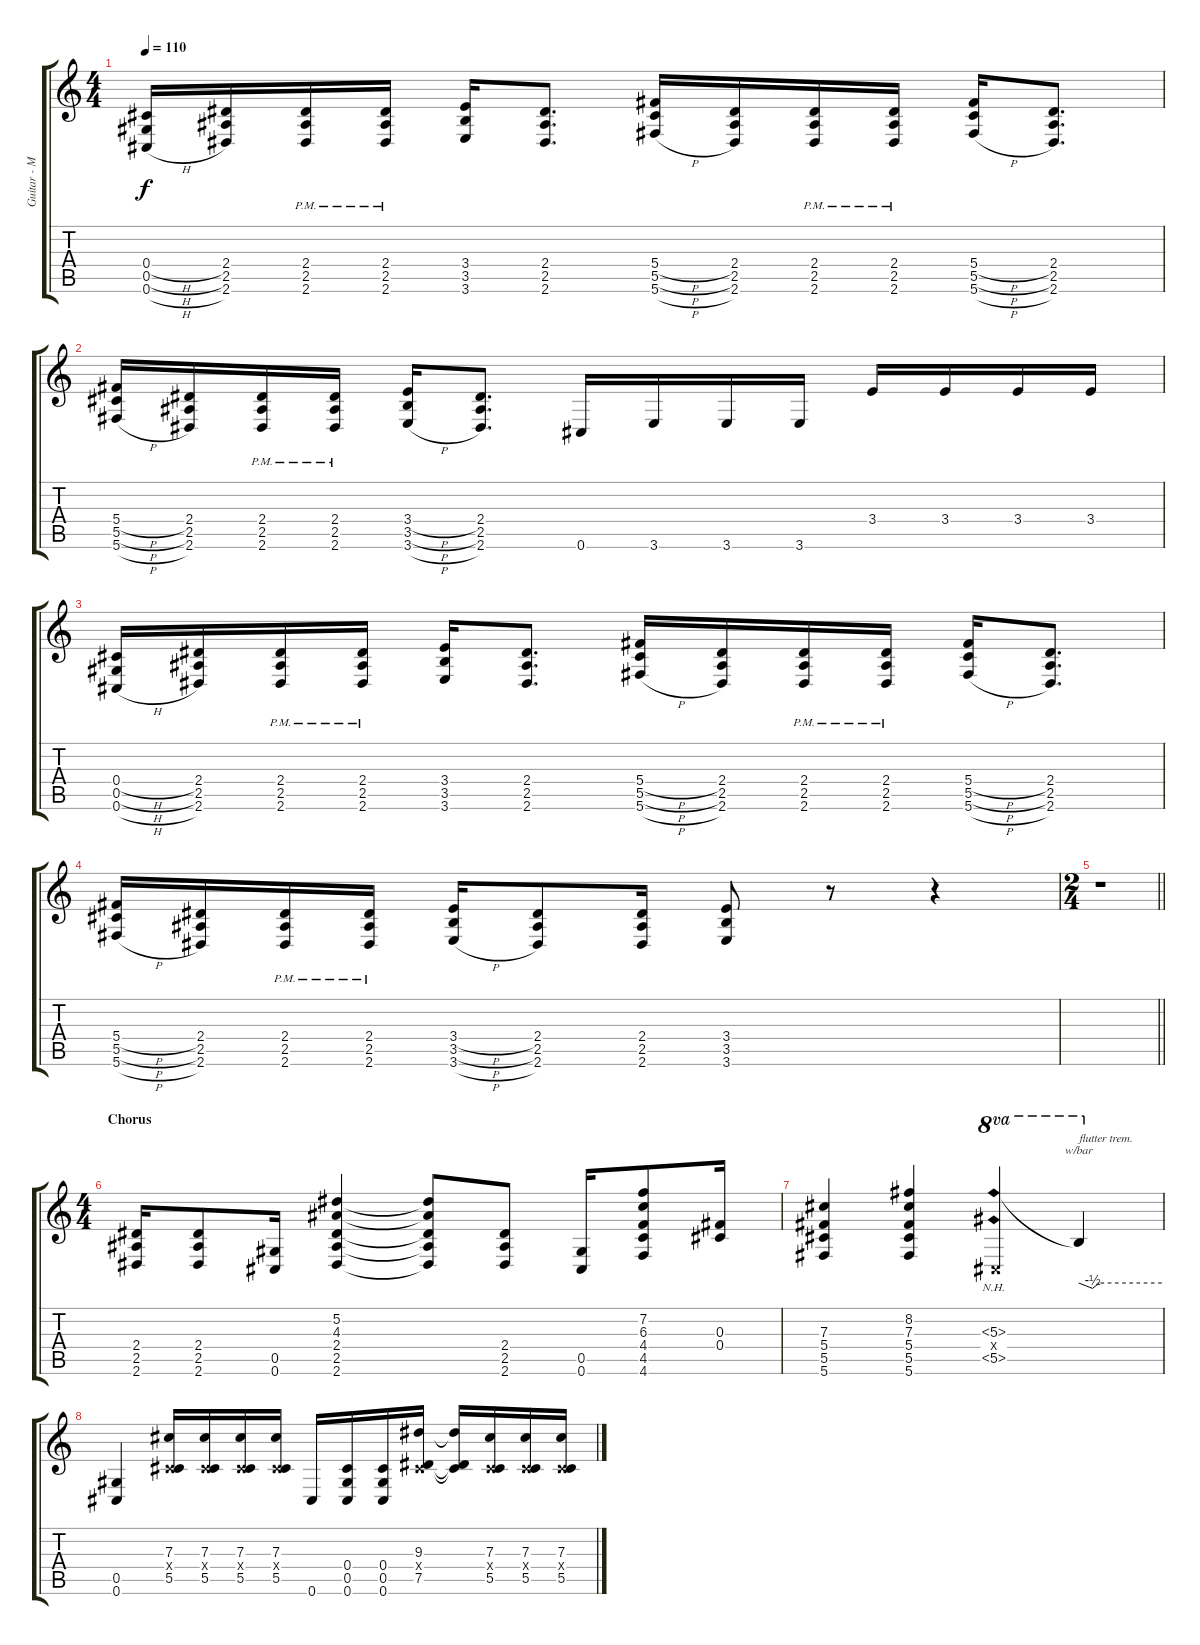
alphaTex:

\track ("Guitar - Mark" "Guitar - M") {instrument distortionguitar}
\staff {score tabs}
\tuning (Eb4 Bb3 Gb3 Db3 Ab2 Db2) {hide}
\ts (4 4)
\tempo 110
\clef g2
\ks c
(0.4{h} 0.5{h} 0.6{h}).16{dy f} (2.4 2.5 2.6).16 (2.4{pm} 2.5{pm} 2.6{pm}).16 (2.4{pm} 2.5{pm} 2.6{pm}).16 (3.4 3.5 3.6).16 (2.4 2.5 2.6).8{d} (5.4{h} 5.5{h} 5.6{h}).16 (2.4 2.5 2.6).16 (2.4{pm} 2.5{pm} 2.6{pm}).16 (2.4{pm} 2.5{pm} 2.6{pm}).16 (5.4{h} 5.5{h} 5.6{h}).16 (2.4 2.5 2.6).8{d} |
(5.4{h} 5.5{h} 5.6{h}).16 (2.4 2.5 2.6).16 (2.4{pm} 2.5{pm} 2.6{pm}).16 (2.4{pm} 2.5{pm} 2.6{pm}).16 (3.4{h} 3.5{h} 3.6{h}).16 (2.4 2.5 2.6).8{d} 0.6.16 3.6.16 3.6.16 3.6.16 3.4.16 3.4.16 3.4.16 3.4.16 |
(0.4{h} 0.5{h} 0.6{h}).16 (2.4 2.5 2.6).16 (2.4{pm} 2.5{pm} 2.6{pm}).16 (2.4{pm} 2.5{pm} 2.6{pm}).16 (3.4 3.5 3.6).16 (2.4 2.5 2.6).8{d} (5.4{h} 5.5{h} 5.6{h}).16 (2.4 2.5 2.6).16 (2.4{pm} 2.5{pm} 2.6{pm}).16 (2.4{pm} 2.5{pm} 2.6{pm}).16 (5.4{h} 5.5{h} 5.6{h}).16 (2.4 2.5 2.6).8{d} |
(5.4{h} 5.5{h} 5.6{h}).16 (2.4 2.5 2.6).16 (2.4{pm} 2.5{pm} 2.6{pm}).16 (2.4{pm} 2.5{pm} 2.6{pm}).16 (3.4{h} 3.5{h} 3.6{h}).16 (2.4 2.5 2.6).8 (2.4 2.5 2.6).16 (3.4 3.5 3.6).8 r.8 r.4 |
\ts (2 4)
\barLineRight lightlight
r.1 |
\ts (4 4)
\section ("" "Chorus")
(2.4 2.5 2.6).16 (2.4 2.5 2.6).8 (0.5 0.6).16 (5.2 4.3 2.4 2.5 2.6).4 (5.2{t} 4.3{t} 2.4{t} 2.5{t} 2.6{t}).8 (2.4 2.5 2.6).8 (0.5 0.6).16 (7.2 6.3 4.4 4.5 4.6).8 (0.3 0.4).16 |
(7.3 5.4 5.5 5.6).4 (8.2 7.3 5.4 5.5 5.6).4 (5.3{nh} 0.4{x} 5.5{nh}).4{ot 8va} 5.3{t}.4{tbe (custom default 0 0 10 -2 15 0 60 0) ot 8va txt "flutter trem."} |
(0.5 0.6).4 (7.3 0.4{x} 5.5).16 (7.3 0.4{x} 5.5).16 (7.3 0.4{x} 5.5).16 (7.3 0.4{x} 5.5).16 0.6.16 (0.4 0.5 0.6).16 (0.4 0.5 0.6).16 (9.3 0.4{x} 7.5).16 (9.3{t} 0.4{t} 7.5{t}).16 (7.3 0.4{x} 5.5).16 (7.3 0.4{x} 5.5).16 (7.3 0.4{x} 5.5).16
